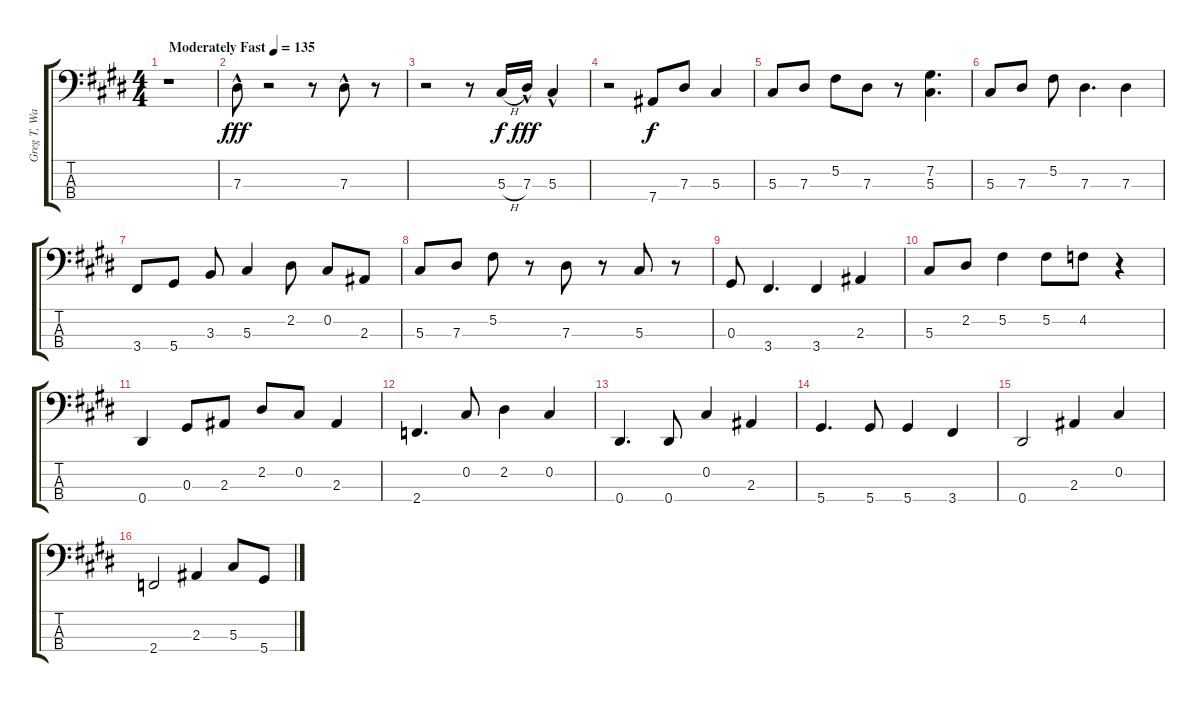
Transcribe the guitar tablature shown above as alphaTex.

\track ("Greg T, Walker Bass" "Greg T, Wa") {instrument electricbassfinger}
\staff {score tabs}
\tuning (Gb2 Db2 Ab1 Eb1) {hide}
\ts (4 4)
\tempo (135 "Moderately Fast")
\clef f4
\ks e
r.1{dy fff instrument electricbassfinger} |
7.3{hac}.8 r.2 r.8 7.3{hac}.8 r.8 |
r.2 r.8 5.3{h}.16{dy f} 7.3{hac}.16{dy fff} 5.3{hac}.4 |
r.2 7.4.8{dy f} 7.3.8 5.3.4 |
5.3.8 7.3.8 5.2.8 7.3.8 r.8 (7.2 5.3).4{d} |
5.3.8 7.3.8 5.2.8 7.3.4{d} 7.3.4 |
3.4.8 5.4.8 3.3.8 5.3.4 2.2.8 0.2.8 2.3.8 |
5.3.8 7.3.8 5.2.8 r.8 7.3.8 r.8 5.3.8 r.8 |
0.3.8 3.4.4{d} 3.4.4 2.3.4 |
5.3.8 2.2.8 5.2.4 5.2.8 4.2.8 r.4 |
0.4.4 0.3.8 2.3.8 2.2.8 0.2.8 2.3.4 |
2.4.4{d} 0.2.8 2.2.4 0.2.4 |
0.4.4{d} 0.4.8 0.2.4 2.3.4 |
5.4.4{d} 5.4.8 5.4.4 3.4.4 |
0.4.2 2.3.4 0.2.4 |
2.4.2 2.3.4 5.3.8 5.4.8
